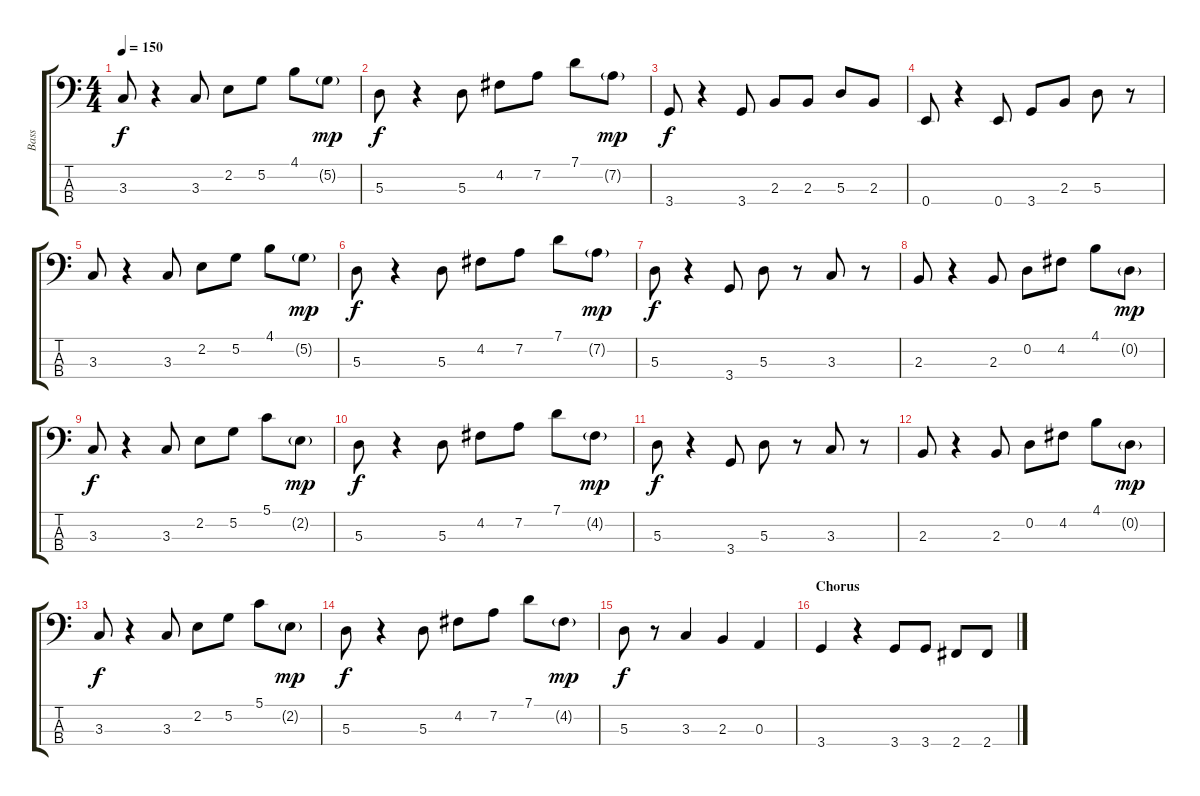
\track ("Bass" "Bass") {instrument electricbassfinger}
\staff {score tabs}
\tuning (G2 D2 A1 E1) {hide}
\ts (4 4)
\tempo 150
\clef f4
\ks c
3.3.8{dy f} r.4 3.3.8 2.2.8 5.2.8 4.1.8 5.2{g}.8{dy mp} |
5.3.8{dy f} r.4 5.3.8 4.2.8 7.2.8 7.1.8 7.2{g}.8{dy mp} |
3.4.8{dy f} r.4 3.4.8 2.3.8 2.3.8 5.3.8 2.3.8 |
0.4.8 r.4 0.4.8 3.4.8 2.3.8 5.3.8 r.8 |
3.3.8 r.4 3.3.8 2.2.8 5.2.8 4.1.8 5.2{g}.8{dy mp} |
5.3.8{dy f} r.4 5.3.8 4.2.8 7.2.8 7.1.8 7.2{g}.8{dy mp} |
5.3.8{dy f} r.4 3.4.8 5.3.8 r.8 3.3.8 r.8 |
2.3.8 r.4 2.3.8 0.2.8 4.2.8 4.1.8 0.2{g}.8{dy mp} |
3.3.8{dy f} r.4 3.3.8 2.2.8 5.2.8 5.1.8 2.2{g}.8{dy mp} |
5.3.8{dy f} r.4 5.3.8 4.2.8 7.2.8 7.1.8 4.2{g}.8{dy mp} |
5.3.8{dy f} r.4 3.4.8 5.3.8 r.8 3.3.8 r.8 |
2.3.8 r.4 2.3.8 0.2.8 4.2.8 4.1.8 0.2{g}.8{dy mp} |
3.3.8{dy f} r.4 3.3.8 2.2.8 5.2.8 5.1.8 2.2{g}.8{dy mp} |
5.3.8{dy f} r.4 5.3.8 4.2.8 7.2.8 7.1.8 4.2{g}.8{dy mp} |
5.3.8{dy f} r.8 3.3.4 2.3.4 0.3.4 |
\section ("" "Chorus")
3.4.4 r.4 3.4.8 3.4.8 2.4.8 2.4.8
